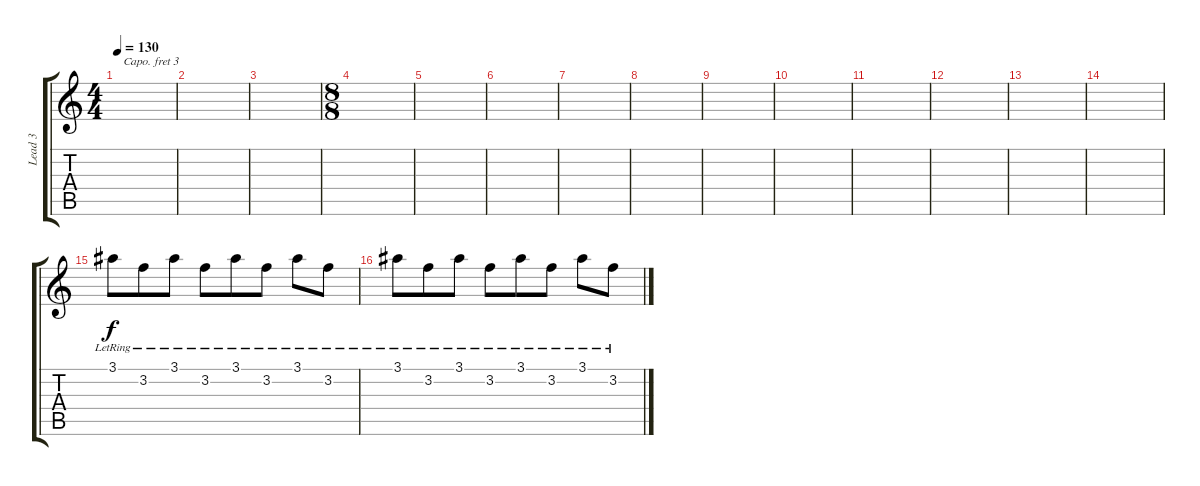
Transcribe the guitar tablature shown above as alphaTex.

\track ("Lead 3" "Lead 3") {instrument overdrivenguitar}
\staff {score tabs}
\capo 3
\tuning (E4 B3 G3 D3 A2 D2) {hide}
\ts (4 4)
\tempo 130
\clef g2
\ks c
|
|
|
\ts (8 8)
|
|
|
|
|
|
|
|
|
|
|
3.1{lr}.8 3.2{lr}.8 3.1{lr}.8 3.2{lr}.8 3.1{lr}.8 3.2{lr}.8 3.1{lr}.8 3.2{lr}.8 |
3.1{lr}.8 3.2{lr}.8 3.1{lr}.8 3.2{lr}.8 3.1{lr}.8 3.2{lr}.8 3.1{lr}.8 3.2{lr}.8
